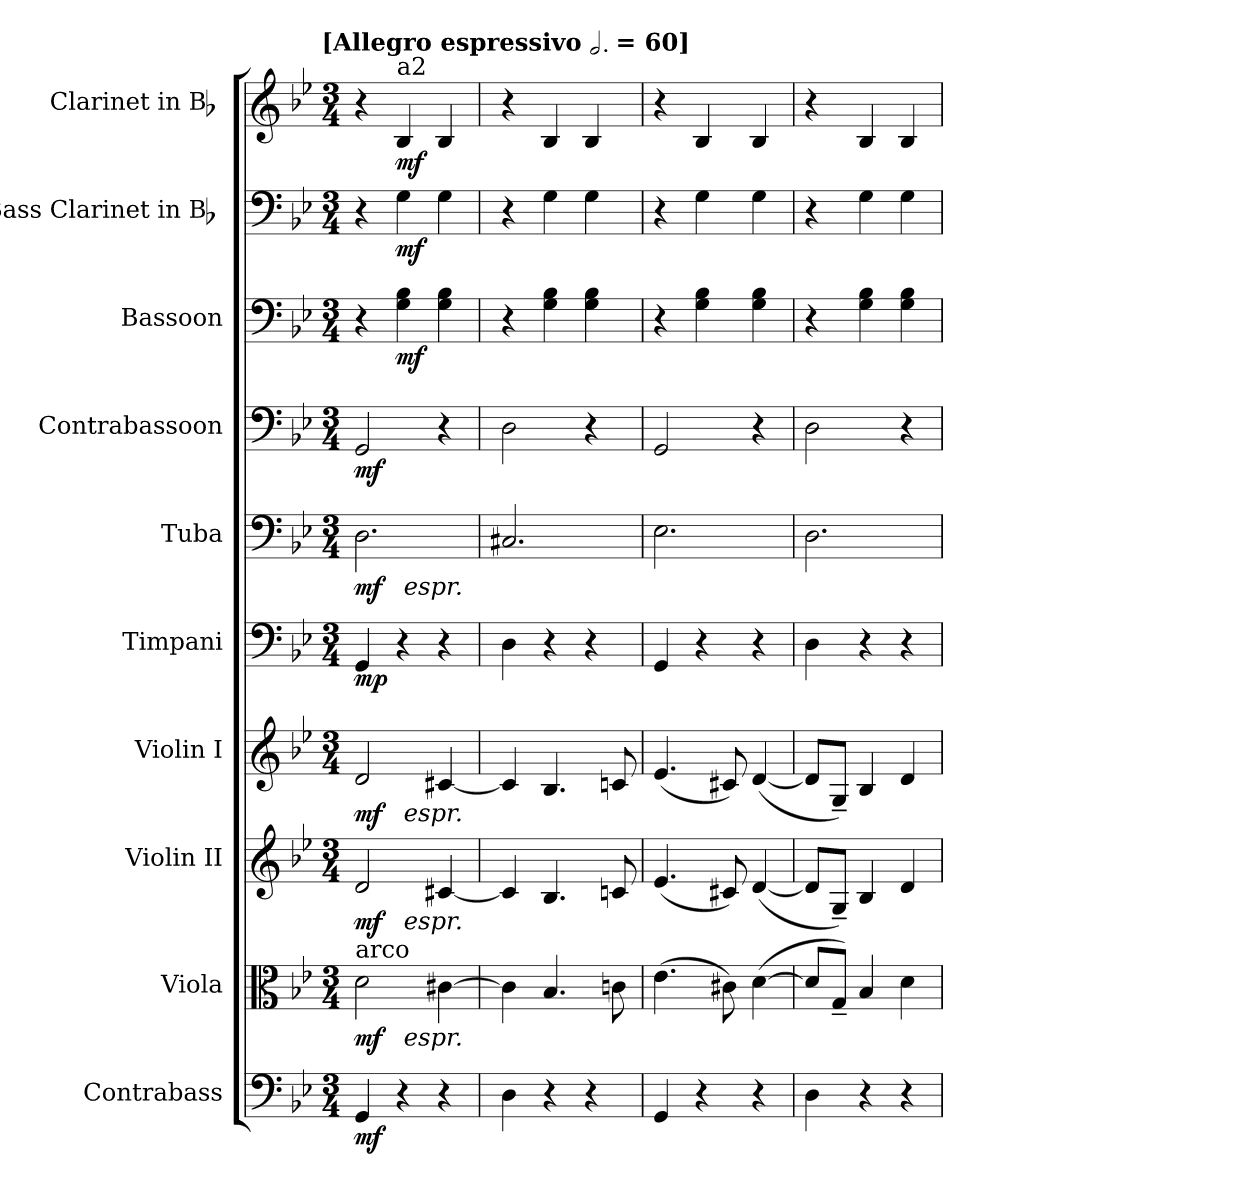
**kern	**dynam	**kern	**dynam	**kern	**dynam	**kern	**dynam	**kern	**dynam	**kern	**dynam	**kern	**dynam	**kern	**dynam	**kern	**dynam	**kern	**dynam
*part10	*part10	*part9	*part9	*part8	*part8	*part7	*part7	*part6	*part6	*part5	*part5	*part4	*part4	*part3	*part3	*part2	*part2	*part1	*part1
*staff10	*staff10	*staff9	*staff9	*staff8	*staff8	*staff7	*staff7	*staff6	*staff6	*staff5	*staff5	*staff4	*staff4	*staff3	*staff3	*staff2	*staff2	*staff1	*staff1
*I"Contrabass	*	*I"Viola	*	*I"Violin II	*	*I"Violin I	*	*I"Timpani	*	*I"Tuba	*	*I"Contrabassoon	*	*I"Bassoon	*	*I"Bass Clarinet in Bb 	*	*I"Clarinet in Bb 	*
*I'Cb.	*	*I'Vla.	*	*I'Vln. II	*	*I'Vln. I	*	*I'Timp.	*	*I'Tba.	*	*I'Cbsn.	*	*I'Bsn.	*	*I'B. Cl.	*	*I'Cl.	*
*clefF4	*	*clefC3	*	*clefG2	*	*clefG2	*	*clefF4	*	*clefF4	*	*clefF4	*	*clefF4	*	*clefF4	*	*clefG2	*
*ITrd7c12	*	*	*	*	*	*	*	*	*	*	*	*ITrd7c12	*	*	*	*	*	*	*
*k[b-e-]	*	*k[b-e-]	*	*k[b-e-]	*	*k[b-e-]	*	*k[b-e-]	*	*k[b-e-]	*	*k[b-e-]	*	*k[b-e-]	*	*k[b-e-]	*	*k[b-e-]	*
*B-:	*	*B-:	*	*B-:	*	*B-:	*	*B-:	*	*B-:	*	*B-:	*	*B-:	*	*B-:	*	*B-:	*
!!LO:TX:omd:t=[Allegro espressivo [half-dot] = 60]
*M3/4	*	*M3/4	*	*M3/4	*	*M3/4	*	*M3/4	*	*M3/4	*	*M3/4	*	*M3/4	*	*M3/4	*	*M3/4	*
*MM60	*	*MM60	*	*MM60	*	*MM60	*	*MM60	*	*MM60	*	*MM60	*	*MM60	*	*MM60	*	*MM60	*
=1	=1	=1	=1	=1	=1	=1	=1	=1	=1	=1	=1	=1	=1	=1	=1	=1	=1	=1	=1
!	!	!LO:TX:a:t=arco	!	!	!	!	!	!	!	!	!	!	!	!	!	!	!	!	!
!	!	!	!LO:DY:t=%s espr.	!	!LO:DY:t=%s espr.	!	!LO:DY:t=%s espr.	!	!	!	!LO:DY:t=%s espr.	!	!	!	!	!	!	!	!
4GGG	mf	2d	mf	2d	mf	2d	mf	4GG	mp	2.D	mf	2GGG	mf	4r	.	4r	.	4r	.
!	!	!	!	!	!	!	!	!	!	!	!	!	!	!	!	!	!	!LO:TX:a:t=a2	!
4r	.	.	.	.	.	.	.	4r	.	.	.	.	.	4G 4B-	mf	4G	mf	4B-	mf
4r	.	[4c#X	.	[4c#X	.	[4c#X	.	4r	.	.	.	4r	.	4G 4B-	.	4G	.	4B-	.
=2	=2	=2	=2	=2	=2	=2	=2	=2	=2	=2	=2	=2	=2	=2	=2	=2	=2	=2	=2
4DD	.	4c#]	.	4c#]	.	4c#]	.	4D	.	2.C#X	.	2DD	.	4r	.	4r	.	4r	.
4r	.	4.B-	.	4.B-	.	4.B-	.	4r	.	.	.	.	.	4G 4B-	.	4G	.	4B-	.
4r	.	.	.	.	.	.	.	4r	.	.	.	4r	.	4G 4B-	.	4G	.	4B-	.
.	.	8cn	.	8cn	.	8cn	.	.	.	.	.	.	.	.	.	.	.	.	.
=3	=3	=3	=3	=3	=3	=3	=3	=3	=3	=3	=3	=3	=3	=3	=3	=3	=3	=3	=3
4GGG	.	(4.e-	.	(4.e-	.	(4.e-	.	4GG	.	2.E-	.	2GGG	.	4r	.	4r	.	4r	.
4r	.	.	.	.	.	.	.	4r	.	.	.	.	.	4G 4B-	.	4G	.	4B-	.
.	.	8c#X)	.	8c#X)	.	8c#X)	.	.	.	.	.	.	.	.	.	.	.	.	.
4r	.	(<[4d	.	([4d	.	([4d	.	4r	.	.	.	4r	.	4G 4B-	.	4G	.	4B-	.
=4	=4	=4	=4	=4	=4	=4	=4	=4	=4	=4	=4	=4	=4	=4	=4	=4	=4	=4	=4
4DD	.	8dL]	.	8dL]	.	8dL]	.	4D	.	2.D	.	2DD	.	4r	.	4r	.	4r	.
.	.	8G~J)	.	8G~J)	.	8G~J)	.	.	.	.	.	.	.	.	.	.	.	.	.
4r	.	4B-	.	4B-	.	4B-	.	4r	.	.	.	.	.	4G 4B-	.	4G	.	4B-	.
4r	.	4d	.	4d	.	4d	.	4r	.	.	.	4r	.	4G 4B-	.	4G	.	4B-	.
=	=	=	=	=	=	=	=	=	=	=	=	=	=	=	=	=	=	=	=
*-	*-	*-	*-	*-	*-	*-	*-	*-	*-	*-	*-	*-	*-	*-	*-	*-	*-	*-	*-
